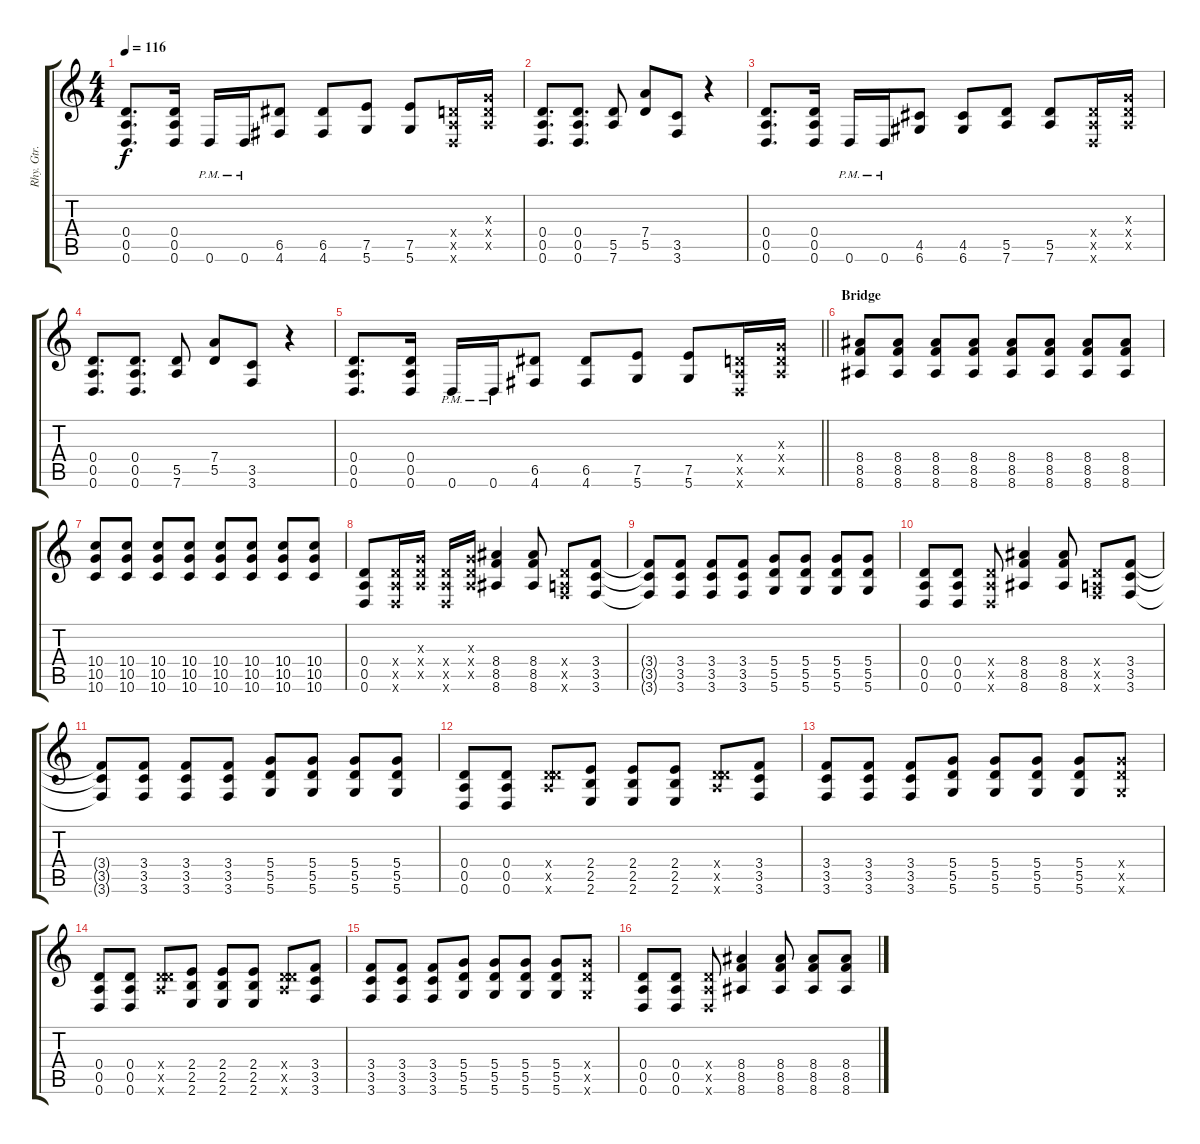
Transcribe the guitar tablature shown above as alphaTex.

\track ("Rhy. Gtr. 1" "Rhy. Gtr. ") {instrument distortionguitar}
\staff {score tabs}
\tuning (E4 B3 G3 D3 A2 D2) {hide}
\ts (4 4)
\tempo 116
\clef g2
\ks c
(0.4 0.5 0.6).8{d dy f} (0.4 0.5 0.6).16 0.6{pm}.16 0.6{pm}.16 (6.5 4.6).8 (6.5 4.6).8 (7.5 5.6).8 (7.5 5.6).8 (0.4{x} 0.5{x} 0.6{x}).16 (0.3{x} 0.4{x} 0.5{x}).16 |
(0.4 0.5 0.6).8{d} (0.4 0.5 0.6).8{d} (5.5 7.6).8 (7.4 5.5).8 (3.5 3.6).8 r.4 |
(0.4 0.5 0.6).8{d} (0.4 0.5 0.6).16 0.6{pm}.16 0.6{pm}.16 (4.5 6.6).8 (4.5 6.6).8 (5.5 7.6).8 (5.5 7.6).8 (0.4{x} 0.5{x} 0.6{x}).16 (0.3{x} 0.4{x} 0.5{x}).16 |
(0.4 0.5 0.6).8{d} (0.4 0.5 0.6).8{d} (5.5 7.6).8 (7.4 5.5).8 (3.5 3.6).8 r.4 |
\barLineRight lightlight
(0.4 0.5 0.6).8{d} (0.4 0.5 0.6).16 0.6{pm}.16 0.6{pm}.16 (6.5 4.6).8 (6.5 4.6).8 (7.5 5.6).8 (7.5 5.6).8 (0.4{x} 0.5{x} 0.6{x}).16 (0.3{x} 0.4{x} 0.5{x}).16 |
\section ("" "Bridge")
(8.4 8.5 8.6).8 (8.4 8.5 8.6).8 (8.4 8.5 8.6).8 (8.4 8.5 8.6).8 (8.4 8.5 8.6).8 (8.4 8.5 8.6).8 (8.4 8.5 8.6).8 (8.4 8.5 8.6).8 |
(10.4 10.5 10.6).8 (10.4 10.5 10.6).8 (10.4 10.5 10.6).8 (10.4 10.5 10.6).8 (10.4 10.5 10.6).8 (10.4 10.5 10.6).8 (10.4 10.5 10.6).8 (10.4 10.5 10.6).8 |
(0.4 0.5 0.6).8 (0.4{x} 0.5{x} 0.6{x}).16 (0.3{x} 0.4{x} 0.5{x}).16 (0.4{x} 0.5{x} 0.6{x}).16 (0.3{x} 0.4{x} 0.5{x}).16 (8.4 8.5 8.6).4 (8.4 8.5 8.6).8 (0.4{x} 0.5{x} 3.6{x}).8 (3.4 3.5 3.6).8 |
(3.4{t} 3.5{t} 3.6{t}).8 (3.4 3.5 3.6).8 (3.4 3.5 3.6).8 (3.4 3.5 3.6).8 (5.4 5.5 5.6).8 (5.4 5.5 5.6).8 (5.4 5.5 5.6).8 (5.4 5.5 5.6).8 |
(0.4 0.5 0.6).8 (0.4 0.5 0.6).8 (0.4{x} 0.5{x} 0.6{x}).8 (8.4 8.5 8.6).4 (8.4 8.5 8.6).8 (0.4{x} 0.5{x} 3.6{x}).8 (3.4 3.5 3.6).8 |
(3.4{t} 3.5{t} 3.6{t}).8 (3.4 3.5 3.6).8 (3.4 3.5 3.6).8 (3.4 3.5 3.6).8 (5.4 5.5 5.6).8 (5.4 5.5 5.6).8 (5.4 5.5 5.6).8 (5.4 5.5 5.6).8 |
(0.4 0.5 0.6).8 (0.4 0.5 0.6).8 (0.4{x} 5.5{x} 7.6{x}).8 (2.4 2.5 2.6).8 (2.4 2.5 2.6).8 (2.4 2.5 2.6).8 (0.4{x} 5.5{x} 7.6{x}).8 (3.4 3.5 3.6).8 |
(3.4 3.5 3.6).8 (3.4 3.5 3.6).8 (3.4 3.5 3.6).8 (5.4 5.5 5.6).8 (5.4 5.5 5.6).8 (5.4 5.5 5.6).8 (5.4 5.5 5.6).8 (5.4{x} 5.5{x} 5.6{x}).8 |
(0.4 0.5 0.6).8 (0.4 0.5 0.6).8 (0.4{x} 5.5{x} 7.6{x}).8 (2.4 2.5 2.6).8 (2.4 2.5 2.6).8 (2.4 2.5 2.6).8 (0.4{x} 5.5{x} 7.6{x}).8 (3.4 3.5 3.6).8 |
(3.4 3.5 3.6).8 (3.4 3.5 3.6).8 (3.4 3.5 3.6).8 (5.4 5.5 5.6).8 (5.4 5.5 5.6).8 (5.4 5.5 5.6).8 (5.4 5.5 5.6).8 (5.4{x} 5.5{x} 5.6{x}).8 |
(0.4 0.5 0.6).8 (0.4 0.5 0.6).8 (0.4{x} 0.5{x} 0.6{x}).8 (8.4 8.5 8.6).4 (8.4 8.5 8.6).8 (8.4 8.5 8.6).8 (8.4 8.5 8.6).8
